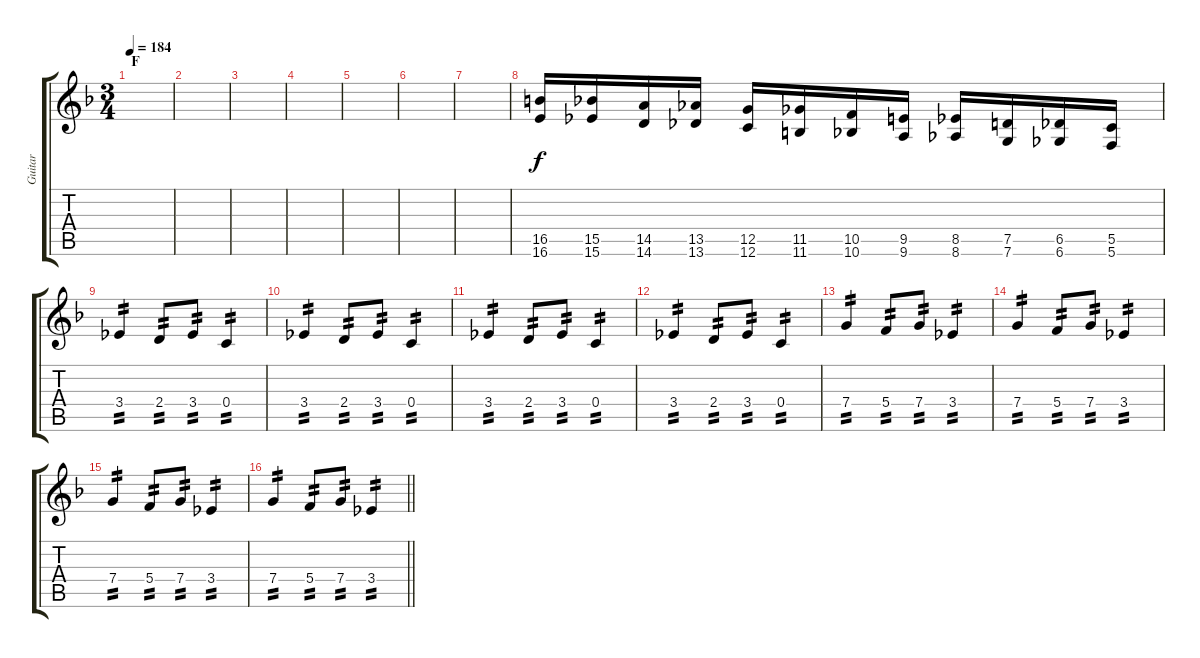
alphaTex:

\track ("Guitar" "Guitar") {instrument distortionguitar}
\staff {score tabs}
\tuning (D4 A3 F3 C3 G2 C2) {hide}
\ts (3 4)
\section ("" "F")
\tempo 184
\clef g2
\ks f
|
|
|
|
|
|
|
(16.5 16.6).16{instrument guitarfretnoise} (15.5 15.6).16 (14.5 14.6).16 (13.5 13.6).16 (12.5 12.6).16 (11.5 11.6).16 (10.5 10.6).16 (9.5 9.6).16 (8.5 8.6).16 (7.5 7.6).16 (6.5 6.6).16 (5.5 5.6).16 |
3.4.4{tp 2 instrument distortionguitar} 2.4.8{tp 2} 3.4.8{tp 2} 0.4.4{tp 2} |
3.4.4{tp 2} 2.4.8{tp 2} 3.4.8{tp 2} 0.4.4{tp 2} |
3.4.4{tp 2} 2.4.8{tp 2} 3.4.8{tp 2} 0.4.4{tp 2} |
3.4.4{tp 2} 2.4.8{tp 2} 3.4.8{tp 2} 0.4.4{tp 2} |
7.4.4{tp 2} 5.4.8{tp 2} 7.4.8{tp 2} 3.4.4{tp 2} |
7.4.4{tp 2} 5.4.8{tp 2} 7.4.8{tp 2} 3.4.4{tp 2} |
7.4.4{tp 2} 5.4.8{tp 2} 7.4.8{tp 2} 3.4.4{tp 2} |
\barLineRight lightlight
7.4.4{tp 2} 5.4.8{tp 2} 7.4.8{tp 2} 3.4.4{tp 2}
